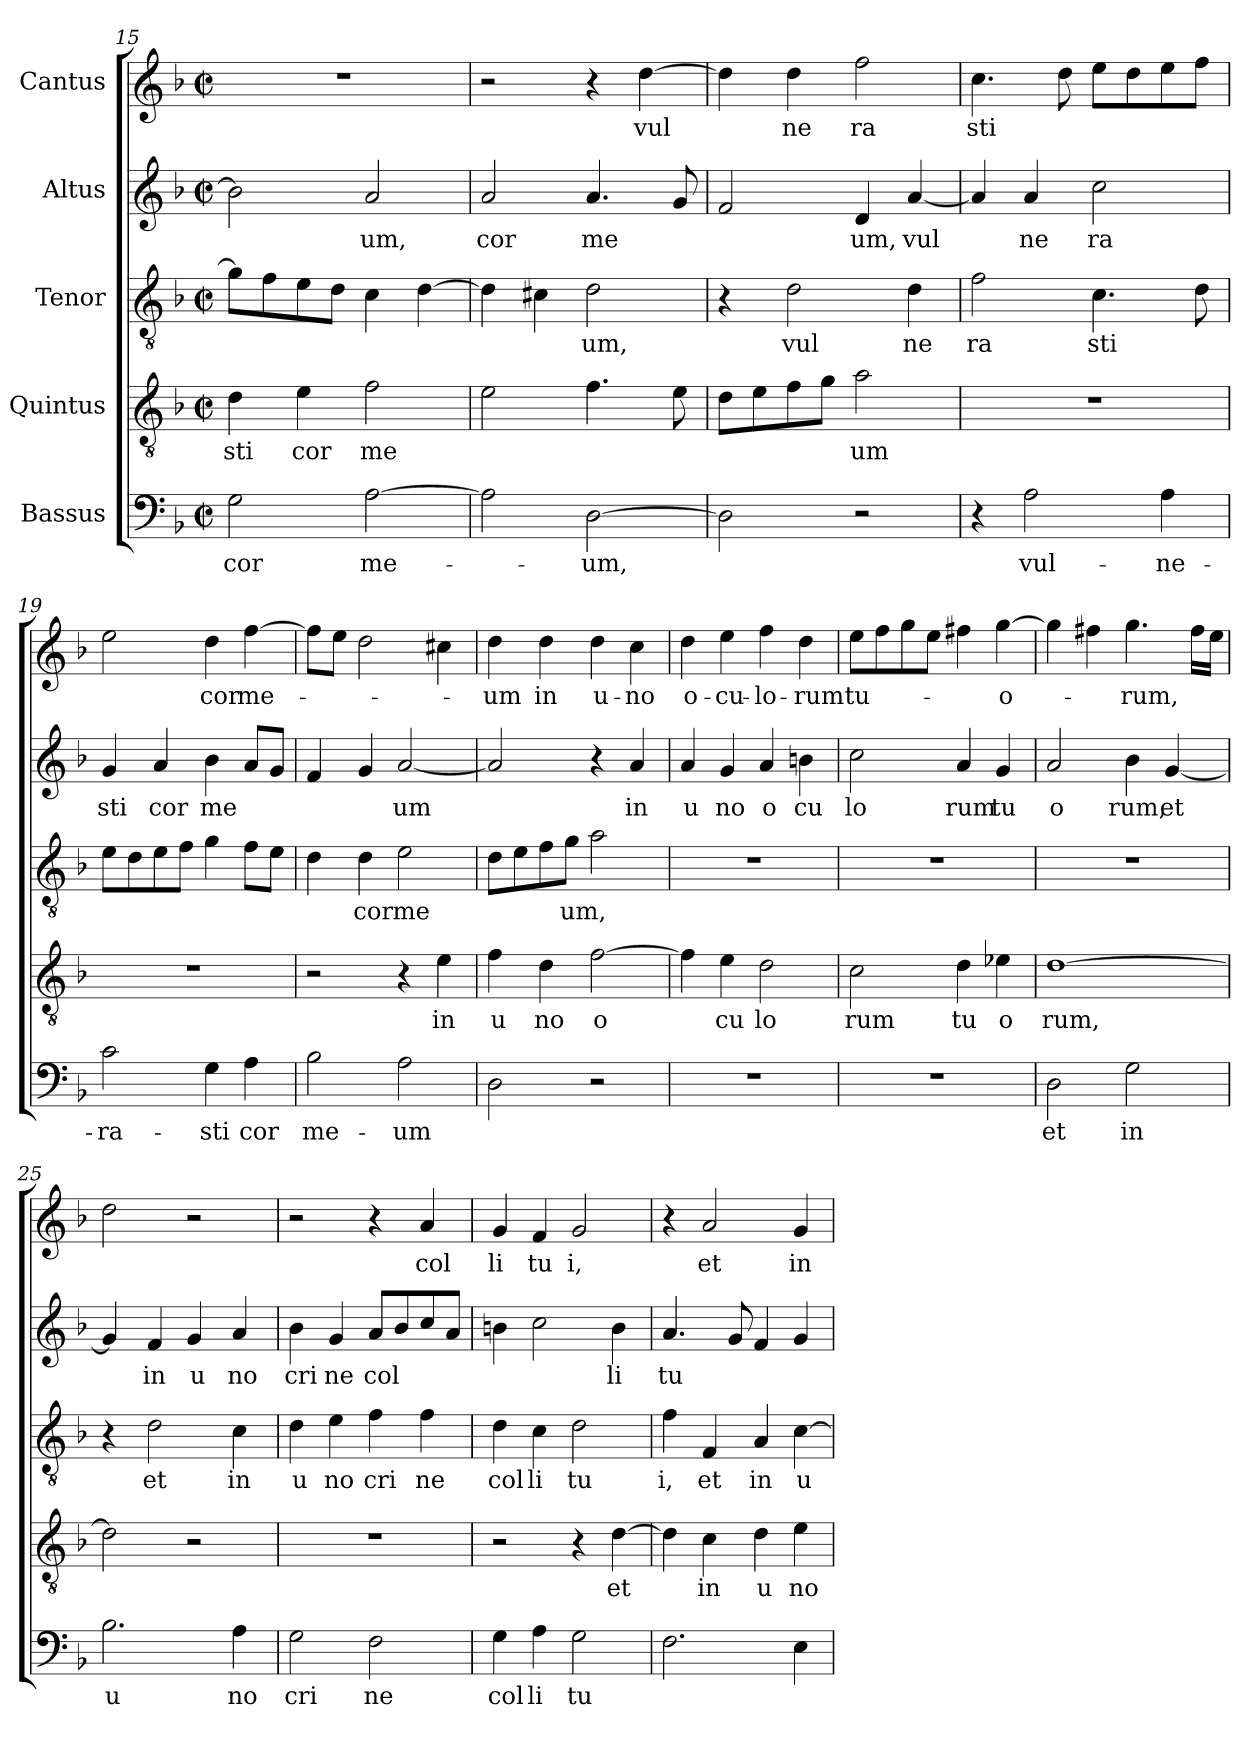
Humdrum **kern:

**kern	**text	**kern	**text	**kern	**text	**kern	**text	**kern	**text
*part5	*part5	*part4	*part4	*part3	*part3	*part2	*part2	*part1	*part1
*staff5	*staff5	*staff4	*staff4	*staff3	*staff3	*staff2	*staff2	*staff1	*staff1
*I"Bassus	*	*I"Quintus	*	*I"Tenor	*	*I"Altus	*	*I"Cantus	*
*clefF4	*	*clefGv2	*	*clefGv2	*	*clefG2	*	*clefG2	*
*k[b-]	*	*k[b-]	*	*k[b-]	*	*k[b-]	*	*k[b-]	*
*F:	*	*F:	*	*F:	*	*F:	*	*F:	*
*M2/2	*	*M2/2	*	*M2/2	*	*M2/2	*	*M2/2	*
*met(c|)	*	*met(c|)	*	*met(c|)	*	*met(c|)	*	*met(c|)	*
=15	=15	=15	=15	=15	=15	=15	=15	=15	=15
!	!LO:LY:b:cj	!	!LO:LY:b:cj	!	!	!	!	!	!
2G\	cor	4d\	sti	8g\L]	.	2b-\]	.	1r	.
.	.	.	.	8f\	.	.	.	.	.
!	!	!	!LO:LY:b:cj	!	!	!	!	!	!
.	.	4e\	cor	8e\	.	.	.	.	.
.	.	.	.	8d\J	.	.	.	.	.
!	!LO:LY:b	!	!LO:LY:b	!	!	!	!LO:LY:b:cj	!	!
[>2A\	me-	2f\	me	4c\	.	2a/	um,	.	.
.	.	.	.	[>4d\	.	.	.	.	.
=16	=16	=16	=16	=16	=16	=16	=16	=16	=16
!	!	!	!	!	!	!	!LO:LY:b:cj	!	!
2A\]	.	2e\	.	4d\]	.	2a/	cor	2r	.
.	.	.	.	4c#\	.	.	.	.	.
!	!LO:LY:b	!	!	!	!LO:LY:b:cj	!	!LO:LY:b	!	!
[>2D\	-um,	4.f\	.	2d\	um,	4.a/	me	4r	.
!	!	!	!	!	!	!	!	!	!LO:LY:b
.	.	.	.	.	.	.	.	[>4dd\	vul
.	.	8e\	.	.	.	8g/	.	.	.
=17	=17	=17	=17	=17	=17	=17	=17	=17	=17
2D\]	.	8d\L	.	4r	.	2f/	.	4dd\]	.
.	.	8e\	.	.	.	.	.	.	.
!	!	!	!	!	!LO:LY:b:cj	!	!	!	!LO:LY:b:cj
.	.	8f\	.	2d\	vul	.	.	4dd\	ne
.	.	8g\J	.	.	.	.	.	.	.
!	!	!	!LO:LY:b:cj	!	!	!	!LO:LY:b:cj	!	!LO:LY:b:cj
2r	.	2a\	um	.	.	4d/	um,	2ff\	ra
!	!	!	!	!	!LO:LY:b:cj	!	!LO:LY:b	!	!
.	.	.	.	4d\	ne	[<4a/	vul	.	.
=18	=18	=18	=18	=18	=18	=18	=18	=18	=18
!	!	!	!	!	!LO:LY:b:cj	!	!	!	!LO:LY:b
4r	.	1r	.	2f\	ra	4a/]	.	4.cc\	sti
!	!LO:LY:b:cj	!	!	!	!	!	!LO:LY:b:cj	!	!
2A\	vul-	.	.	.	.	4a/	ne	.	.
.	.	.	.	.	.	.	.	8dd\	.
!	!	!	!	!	!LO:LY:b	!	!LO:LY:b:cj	!	!
.	.	.	.	4.c\	sti	2cc\	ra	8ee\L	.
.	.	.	.	.	.	.	.	8dd\	.
!	!LO:LY:b:cj	!	!	!	!	!	!	!	!
4A\	-ne-	.	.	.	.	.	.	8ee\	.
.	.	.	.	8d\	.	.	.	8ff\J	.
!!LO:PB:g=z
=19	=19	=19	=19	=19	=19	=19	=19	=19	=19
!	!LO:LY:b:cj	!	!	!	!	!	!LO:LY:b:cj	!	!
2c\	-ra-	1r	.	8e\L	.	4g/	sti	2ee\	.
.	.	.	.	8d\	.	.	.	.	.
!	!	!	!	!	!	!	!LO:LY:b:cj	!	!
.	.	.	.	8e\	.	4a/	cor	.	.
.	.	.	.	8f\J	.	.	.	.	.
!	!LO:LY:b:cj	!	!	!	!	!	!LO:LY:b	!	!LO:LY:b:cj
4G\	-sti	.	.	4g\	.	4b-\	me	4dd\	cor
!	!LO:LY:b:cj	!	!	!	!	!	!	!	!LO:LY:b
4A\	cor	.	.	8f\L	.	8a/L	.	[>4ff\	me-
.	.	.	.	8e\J	.	8g/J	.	.	.
=20	=20	=20	=20	=20	=20	=20	=20	=20	=20
!	!LO:LY:b:cj	!	!	!	!	!	!	!	!
2B-\	me-	2r	.	4d\	.	4f/	.	8ff\L]	.
.	.	.	.	.	.	.	.	8ee\J	.
!	!	!	!	!	!LO:LY:b:cj	!	!	!	!
.	.	.	.	4d\	cor	4g/	.	2dd\	.
!	!LO:LY:b	!	!	!	!LO:LY:b	!	!LO:LY:b	!	!
2A\	-um	4r	.	2e\	me	[<2a/	um	.	.
!	!	!	!LO:LY:b:cj	!	!	!	!	!	!
.	.	4e\	in	.	.	.	.	4cc#\	.
=21	=21	=21	=21	=21	=21	=21	=21	=21	=21
!	!	!	!LO:LY:b:cj	!	!	!	!	!	!LO:LY:b:cj
2D\	.	4f\	u	8d\L	.	2a/]	.	4dd\	-um
.	.	.	.	8e\	.	.	.	.	.
!	!	!	!LO:LY:b:cj	!	!	!	!	!	!LO:LY:b:cj
.	.	4d\	no	8f\	.	.	.	4dd\	in
!	!	!	!	!	!LO:LY:b	!	!	!	!
.	.	.	.	8g\J	um,	.	.	.	.
!	!	!	!LO:LY:b:cj	!	!	!	!	!	!LO:LY:b:cj
2r	.	[>2f\	o	2a\	.	4r	.	4dd\	u-
!	!	!	!	!	!	!	!LO:LY:b:cj	!	!LO:LY:b:cj
.	.	.	.	.	.	4a/	in	4cc\	-no
=22	=22	=22	=22	=22	=22	=22	=22	=22	=22
!	!	!	!	!	!	!	!LO:LY:b:cj	!	!LO:LY:b:cj
1r	.	4f\]	.	1r	.	4a/	u	4dd\	o-
!	!	!	!LO:LY:b:cj	!	!	!	!LO:LY:b:cj	!	!LO:LY:b:cj
.	.	4e\	cu	.	.	4g/	no	4ee\	-cu-
!	!	!	!LO:LY:b:cj	!	!	!	!LO:LY:b:cj	!	!LO:LY:b:cj
.	.	2d\	lo	.	.	4a/	o	4ff\	-lo-
!	!	!	!	!	!	!	!LO:LY:b:cj	!	!LO:LY:b:cj
.	.	.	.	.	.	4b\	cu	4dd\	-rum
=23	=23	=23	=23	=23	=23	=23	=23	=23	=23
!	!	!	!LO:LY:b:cj	!	!	!	!LO:LY:b:cj	!	!LO:LY:b:cj
1r	.	2c\	rum	1r	.	2cc\	lo	8ee\L	tu-
.	.	.	.	.	.	.	.	8ff\	.
.	.	.	.	.	.	.	.	8gg\	.
.	.	.	.	.	.	.	.	8ee\J	.
!	!	!	!LO:LY:b:cj	!	!	!	!LO:LY:b:cj	!	!
.	.	4d\	tu	.	.	4a/	rum	4ff#\	.
!	!	!	!LO:LY:b:cj	!	!	!	!LO:LY:b:cj	!	!LO:LY:b:cj
.	.	4e-X\	o	.	.	4g/	tu	[>4gg\	-o-
=24	=24	=24	=24	=24	=24	=24	=24	=24	=24
!	!LO:LY:b:cj	!	!LO:LY:b	!	!	!	!LO:LY:b:cj	!	!
2D\	et	[<1d	rum,	1r	.	2a/	o	4gg\]	.
.	.	.	.	.	.	.	.	4ff#\	.
!	!LO:LY:b:cj	!	!	!	!	!	!LO:LY:b:cj	!	!LO:LY:b
2G\	in	.	.	.	.	4b-\	rum,	4.gg\	-rum,
!	!	!	!	!	!	!	!LO:LY:b:cj	!	!
.	.	.	.	.	.	[>4g/	et	.	.
.	.	.	.	.	.	.	.	16ff#\L	.
.	.	.	.	.	.	.	.	16ee\J	.
!!LO:LB:g=z
=25	=25	=25	=25	=25	=25	=25	=25	=25	=25
!	!LO:LY:b:cj	!	!	!	!	!	!	!	!
*	*	*	*	*	*	*	*	*^	*
2.B-\	u	2d\]	.	4r	.	4g/]	.	2dd\	64ryy	.
.	.	.	.	.	.	.	.	.	2ryy	.
!	!	!	!	!	!LO:LY:b:cj	!	!LO:LY:b:cj	!	!	!
.	.	.	.	2d\	et	4f/	in	.	.	.
!	!	!	!	!	!	!	!LO:LY:b:cj	!	!	!
.	.	2r	.	.	.	4g/	u	2r	.	.
.	.	.	.	.	.	.	.	.	4ryy	.
!	!LO:LY:b:cj	!	!	!	!LO:LY:b:cj	!	!LO:LY:b:cj	!	!	!
4A\	no	.	.	4c\	in	4a/	no	.	.	.
.	.	.	.	.	.	.	.	.	8...ryy	.
=26	=26	=26	=26	=26	=26	=26	=26	=26	=26	=26
!	!LO:LY:b:cj	!	!	!	!LO:LY:b:cj	!	!LO:LY:b:cj	!	!	!
*	*	*	*	*	*	*	*	*v	*v	*
2G\	cri	1r	.	4d\	u	4b-\	cri	2r	.
!	!	!	!	!	!LO:LY:b:cj	!	!LO:LY:b:cj	!	!
.	.	.	.	4e\	no	4g/	ne	.	.
!	!LO:LY:b:cj	!	!	!	!LO:LY:b:cj	!	!LO:LY:b	!	!
2F\	ne	.	.	4f\	cri	8a/L	col	4r	.
.	.	.	.	.	.	8b-/	.	.	.
!	!	!	!	!	!LO:LY:b:cj	!	!	!	!LO:LY:b:cj
.	.	.	.	4f\	ne	8cc/	.	4a/	col
.	.	.	.	.	.	8a/J	.	.	.
=27	=27	=27	=27	=27	=27	=27	=27	=27	=27
!	!LO:LY:b:cj	!	!	!	!LO:LY:b:cj	!	!	!	!LO:LY:b:cj
4G\	col	2r	.	4d\	col	4b\	.	4g/	li
!	!LO:LY:b:cj	!	!	!	!LO:LY:b:cj	!	!	!	!LO:LY:b:cj
4A\	li	.	.	4c\	li	2cc\	.	4f/	tu
!	!LO:LY:b:cj	!	!	!	!LO:LY:b:cj	!	!	!	!LO:LY:b:cj
2G\	tu	4r	.	2d\	tu	.	.	2g/	i,
!	!	!	!LO:LY:b:cj	!	!	!	!LO:LY:b:cj	!	!
.	.	[>4d\	et	.	.	4b\	li	.	.
=28	=28	=28	=28	=28	=28	=28	=28	=28	=28
!	!	!	!	!	!LO:LY:b:cj	!	!LO:LY:b:cj	!	!
2.F\	.	4d\]	.	4f\	i,	4.a/	tu	4r	.
!	!	!	!LO:LY:b:cj	!	!LO:LY:b:cj	!	!	!	!LO:LY:b:cj
.	.	4c\	in	4F/	et	.	.	2a/	et
.	.	.	.	.	.	8g/	.	.	.
!	!	!	!LO:LY:b:cj	!	!LO:LY:b:cj	!	!	!	!
.	.	4d\	u	4A/	in	4f/	.	.	.
!	!	!	!LO:LY:b:cj	!	!LO:LY:b:cj	!	!	!	!LO:LY:b:cj
4E\	.	4e\	no	[>4c\	u	4g/	.	4g/	in
=	=	=	=	=	=	=	=	=	=
*-	*-	*-	*-	*-	*-	*-	*-	*-	*-
